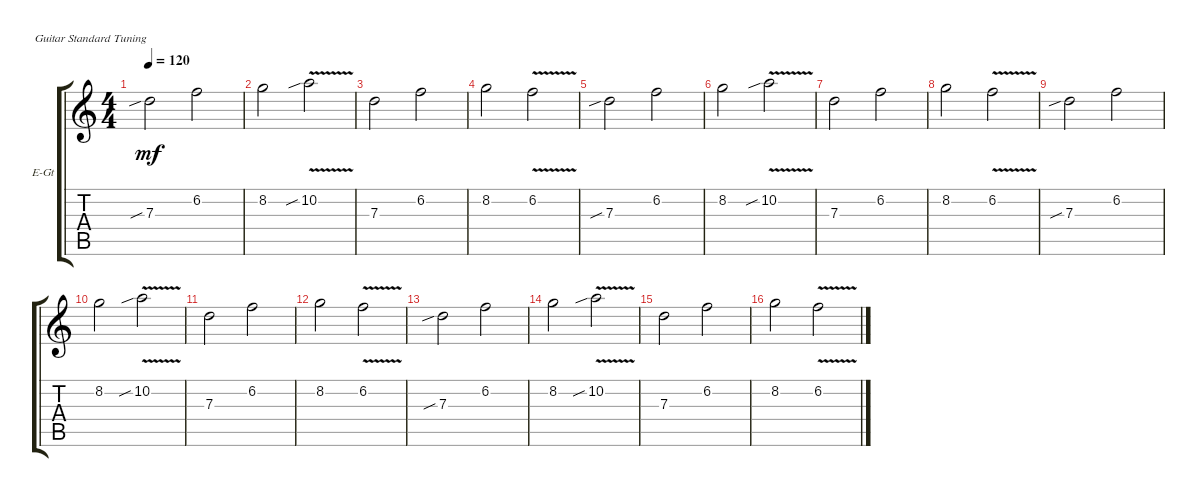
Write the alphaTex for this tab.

\bracketExtendMode groupsimilarinstruments
\firstSystemTrackNameOrientation horizontal
\otherSystemsTrackNameOrientation horizontal
\track ("Electric Guitar 1" "E-Gt") {instrument distortionguitar}
\staff {score tabs}
\tuning (E4 B3 G3 D3 A2 E2)
\ts (4 4)
\tempo 120
\clef g2
\ks c
7.3{sib}.2{dy mf} 6.2.2 |
8.2.2 10.2{v sib}.2 |
7.3.2 6.2.2 |
8.2.2 6.2{v}.2 |
7.3{sib}.2 6.2.2 |
8.2.2 10.2{v sib}.2 |
7.3.2 6.2.2 |
8.2.2 6.2{v}.2 |
7.3{sib}.2 6.2.2 |
8.2.2 10.2{v sib}.2 |
7.3.2 6.2.2 |
8.2.2 6.2{v}.2 |
7.3{sib}.2 6.2.2 |
8.2.2 10.2{v sib}.2 |
7.3.2 6.2.2 |
8.2.2 6.2{v}.2
